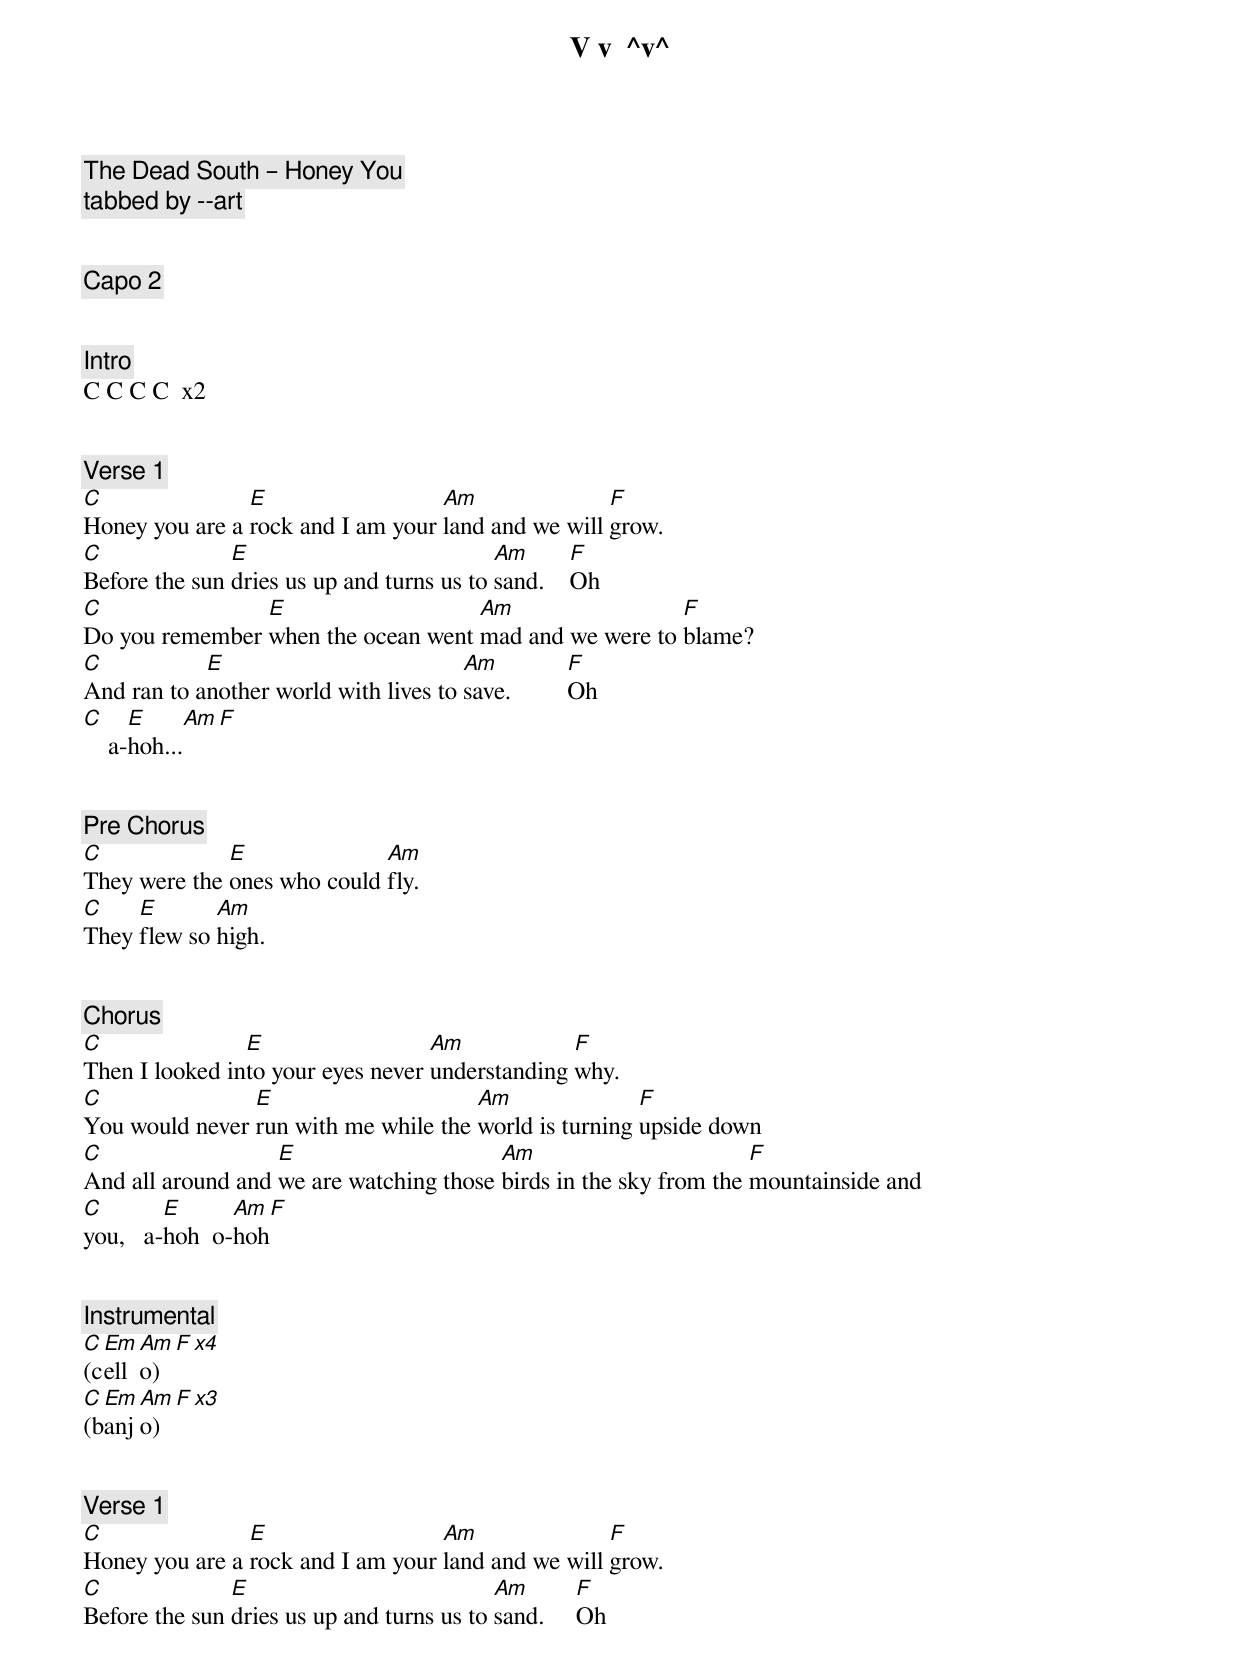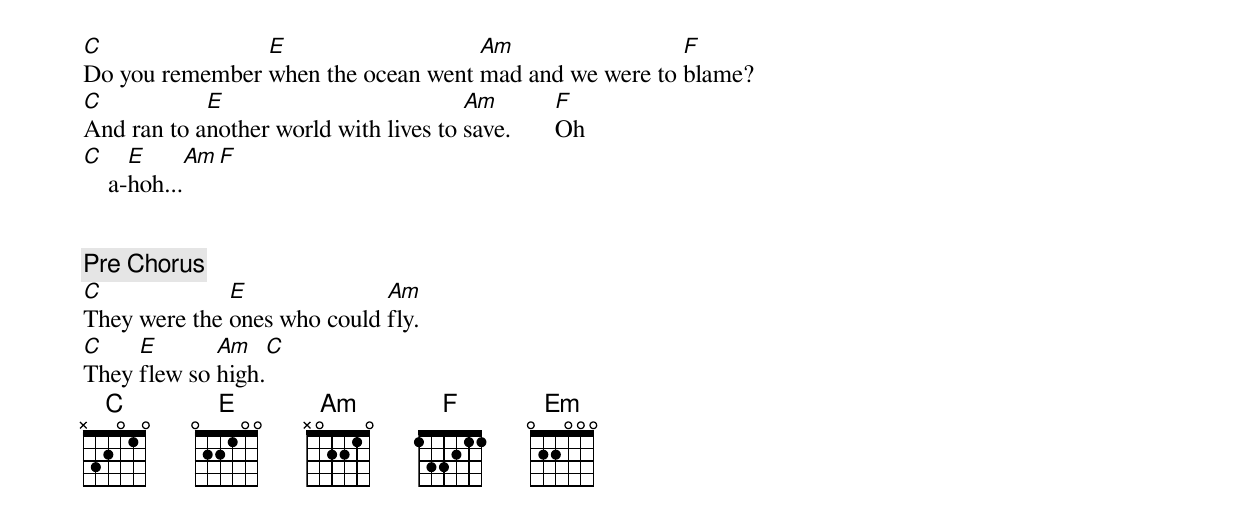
 V v  ^v^


The Dead South – Honey You
tabbed by --art


Capo 2


[Intro]
C C C C  x2


[Verse 1]
C               E                  Am               F
Honey you are a rock and I am your land and we will grow.
C              E                           Am       F
Before the sun dries us up and turns us to sand.    Oh
C               E                   Am                 F
Do you remember when the ocean went mad and we were to blame?
C           E                          Am            F
And ran to another world with lives to save.         Oh
C     E     Am     F
    a-hoh...


[Pre Chorus]
C             E              Am
They were the ones who could fly.
C    E       Am
They flew so high.


[Chorus]
C               E                  Am            F
Then I looked into your eyes never understanding why.
C               E                     Am               F
You would never run with me while the world is turning upside down
C                  E                     Am                        F
And all around and we are watching those birds in the sky from the mountainside and
C        E      Am      F
you,   a-hoh  o-hoh


[Instrumental]
C Em Am F   x4
(cello)
C Em Am F   x3
(banjo)


[Verse 1]
C               E                  Am               F
Honey you are a rock and I am your land and we will grow.
C              E                           Am        F
Before the sun dries us up and turns us to sand.     Oh
C               E                   Am                 F
Do you remember when the ocean went mad and we were to blame?
C           E                          Am          F
And ran to another world with lives to save.       Oh
C     E     Am     F
    a-hoh...


[Pre Chorus]
C             E              Am
They were the ones who could fly.
C    E       Am        C
They flew so high.
